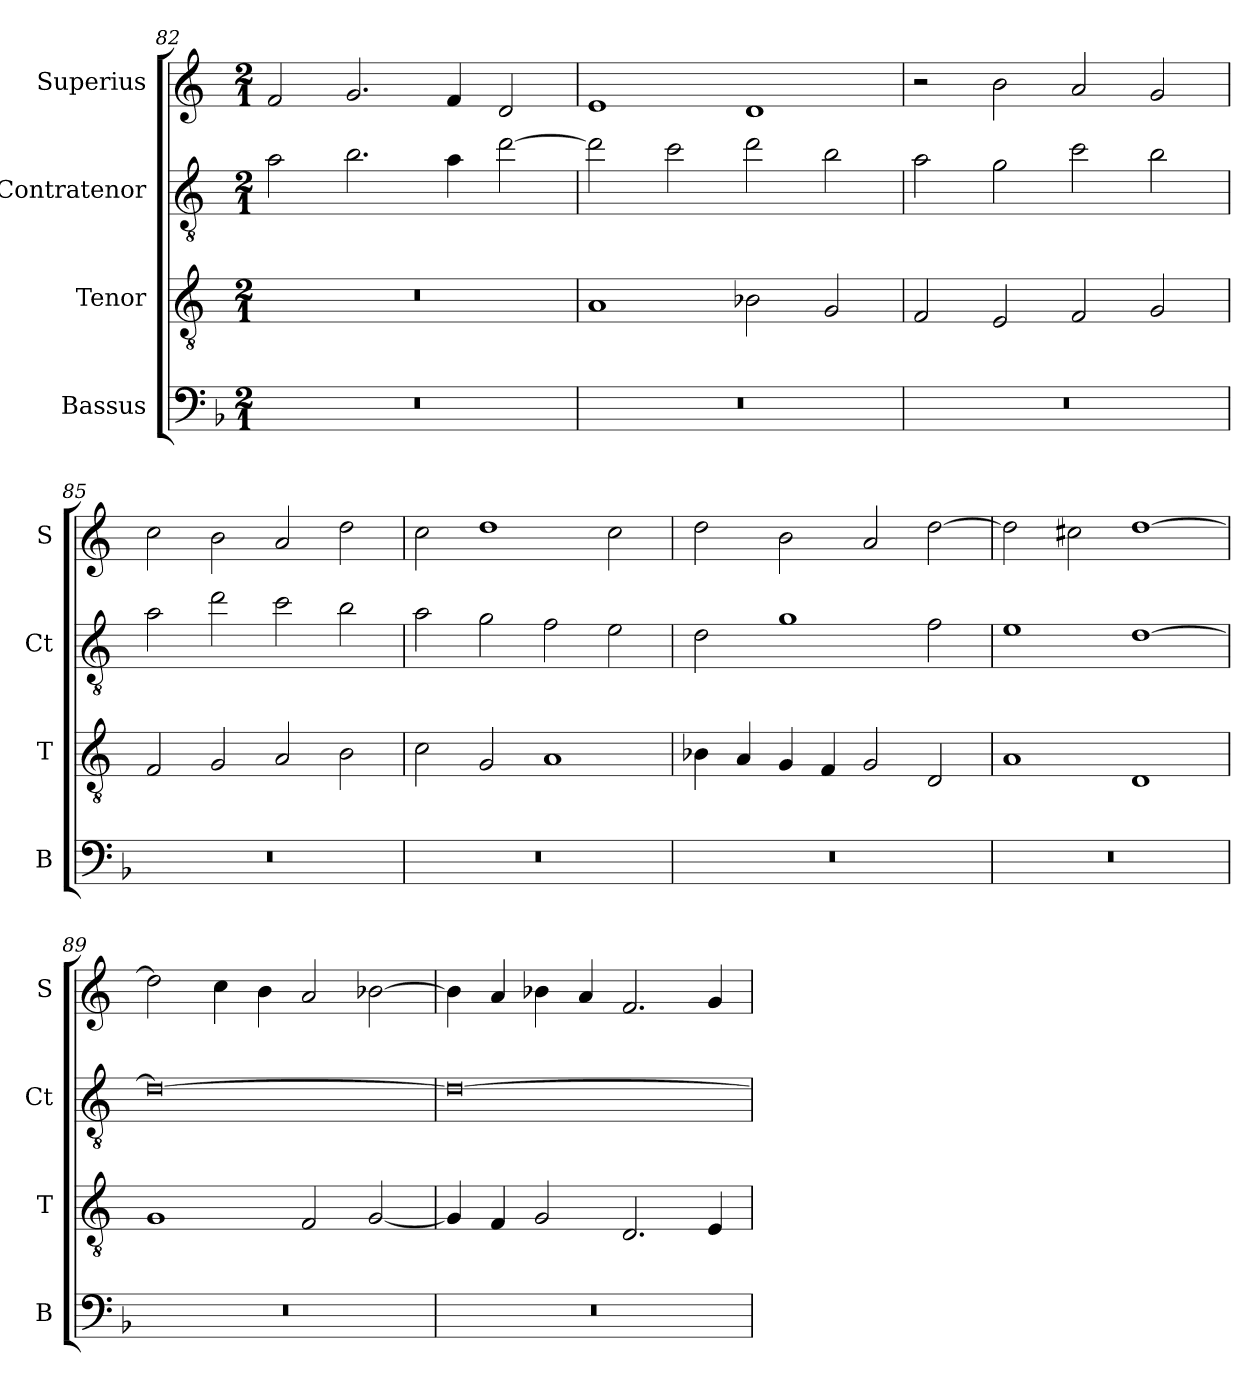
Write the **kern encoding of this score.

**kern	**kern	**kern	**kern
*part4	*part3	*part2	*part1
*staff4	*staff3	*staff2	*staff1
*I"Bassus	*I"Tenor	*I"Contratenor	*I"Superius
*I'B	*I'T	*I'Ct	*I'S
*clefF4	*clefGv2	*clefGv2	*clefG2
*k[b-]	*k[]	*k[]	*k[]
*M2/1	*M2/1	*M2/1	*M2/1
=82	=82	=82	=82
0r	0r	2a	2f
.	.	2.b	2.g
.	.	4a	4f
.	.	[2dd	2d
=83	=83	=83	=83
0r	1A	2dd]	1e
.	.	2cc	.
.	2B-X	2dd	1d
.	2G	2b	.
=84	=84	=84	=84
0r	2F	2a	2r
.	2E	2g	2b
.	2F	2cc	2a
.	2G	2b	2g
=85	=85	=85	=85
0r	2F	2a	2cc
.	2G	2dd	2b
.	2A	2cc	2a
.	2B	2b	2dd
=86	=86	=86	=86
0r	2c	2a	2cc
.	2G	2g	1dd
.	1A	2f	.
.	.	2e	2cc
=87	=87	=87	=87
0r	4B-X	2d	2dd
.	4A	.	.
.	4G	1g	2b
.	4F	.	.
.	2G	.	2a
.	2D	2f	[2dd
=88	=88	=88	=88
0r	1A	1e	2dd]
.	.	.	2cc#X
.	1D	[1d	[1dd
=89	=89	=89	=89
0r	1G	0d_	2dd]
.	.	.	4cc
.	.	.	4b
.	2F	.	2a
.	[2G	.	[2b-X
=90	=90	=90	=90
0r	4G]	0d_	4b-]
.	4F	.	4a
.	2G	.	4b-X
.	.	.	4a
.	2.D	.	2.f
.	4E	.	4g
=	=	=	=
*-	*-	*-	*-
